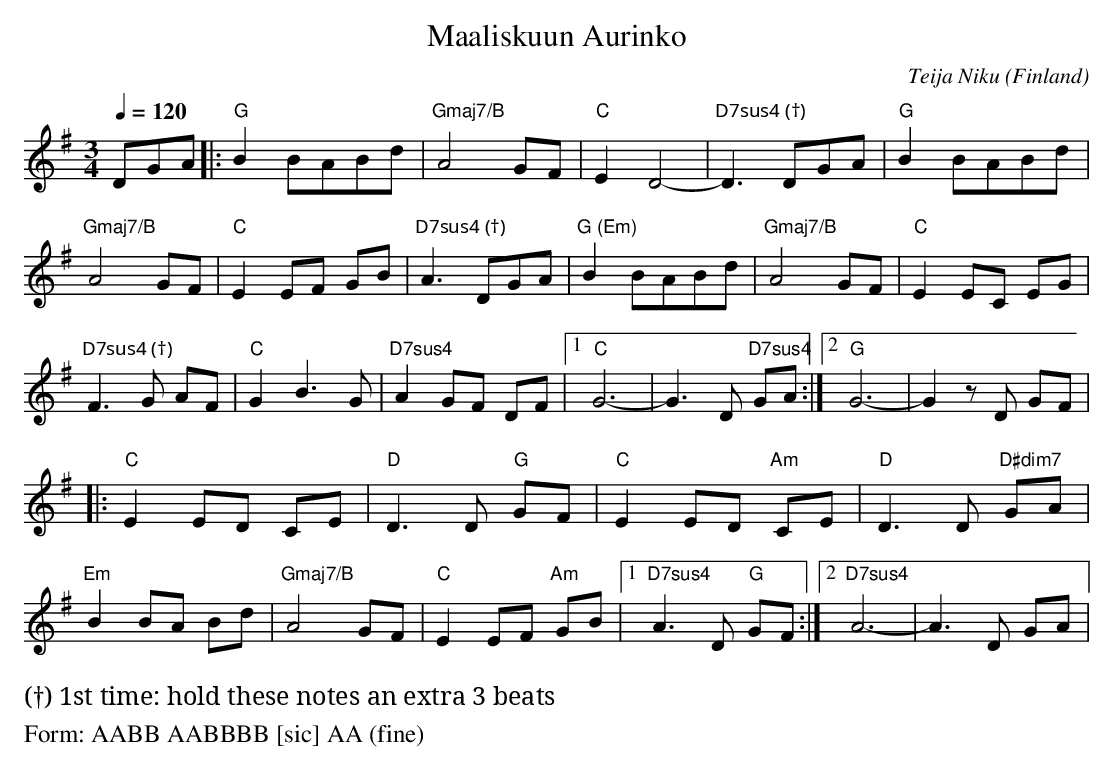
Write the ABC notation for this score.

X:1
T:Maaliskuun Aurinko
C:Teija Niku
O:Finland
M:3/4
L:1/8
Q:1/4=120
K:G
DGA |: "G"B2 BABd | "Gmaj7/B"A4 GF | "C"E2 D4- | "D7sus4 (†)"D3 DGA | "G"B2 BABd |
"Gmaj7/B"A4 GF | "C"E2 EF GB | "D7sus4 (†)"A3 DGA | "G (Em)"B2 BABd | "Gmaj7/B"A4 GF | "C"E2 EC EG |
"D7sus4 (†)"F3 G AF | "C"G2 B3 G | "D7sus4"A2 GF DF |1 "C"G6- | G3 D "D7sus4"GA :|2 "G"G6- | G2 zD GF |
|: "C"E2 ED CE | "D"D3 D "G"GF | "C"E2 ED "Am"CE | "D"D3 D "D#dim7"GA |
"Em"B2 BA Bd | "Gmaj7/B"A4 GF | "C"E2 EF "Am"GB |1 "D7sus4"A3 D "G"GF :|2 "D7sus4"A6- | A3 D GA |
